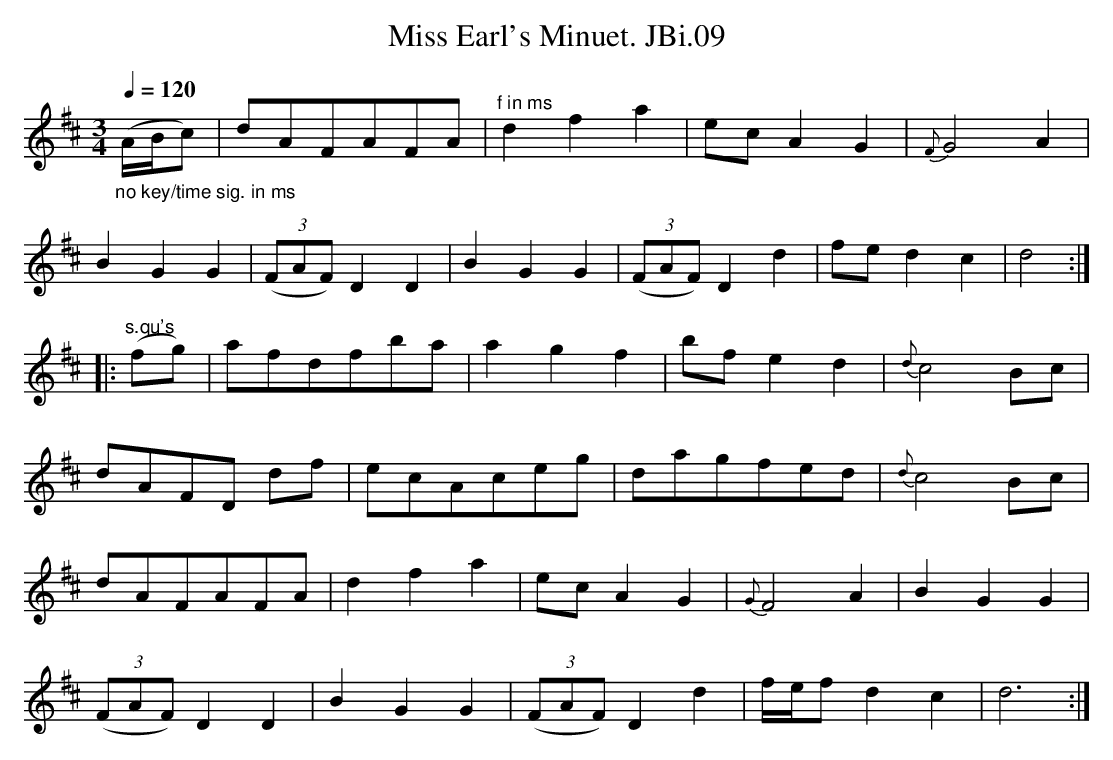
X:1
T:Miss Earl's Minuet. JBi.09
M:3/4
L:1/8
Q:1/4=120
K:D
"_no key/time sig. in ms"
(A/B/c)|dAFAFA|"^f in ms"d2f2a2|ecA2G2|{F}G4A2|
B2G2G2|((3FAF) D2D2|B2G2G2|((3FAF)  D2d2|fed2c2|d4:|
|:"^s.qu's"(fg)|afdfba|a2g2f2|bfe2d2|{d}c4Bc|
dAFD df|ecAceg|dagfed|{d}c4Bc|
dAFAFA|d2f2a2|ecA2G2|{G}F4A2|B2G2G2|
((3FAF) D2D2|B2G2G2|((3FAF) D2d2|f/e/fd2c2|d6:|
